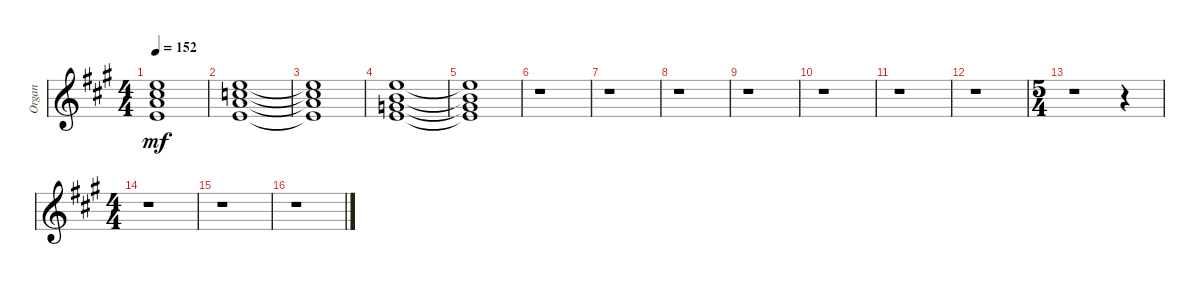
\track ("Organ" "Organ") {instrument drawbarorgan}
\staff {score}
\tuning (E4 B3 G3 D3 A2 E2 B1) {hide}
\ts (4 4)
\tempo 152
\clef g2
\ks a
(0.1{t} 10.2{t} 18.3{t} 26.4{t}).1{dy mf} |
(0.1 10.2 17.3 26.4).1 |
(0.1{t} 10.2{t} 17.3{t} 26.4{t}).1 |
(0.1 8.2 16.3 26.4).1 |
(0.1{t} 8.2{t} 16.3{t} 26.4{t}).1 |
r.1 |
r.1 |
r.1 |
r.1 |
r.1 |
r.1 |
r.1 |
\ts (5 4)
r.1 r.4 |
\ts (4 4)
r.1 |
r.1 |
r.1
